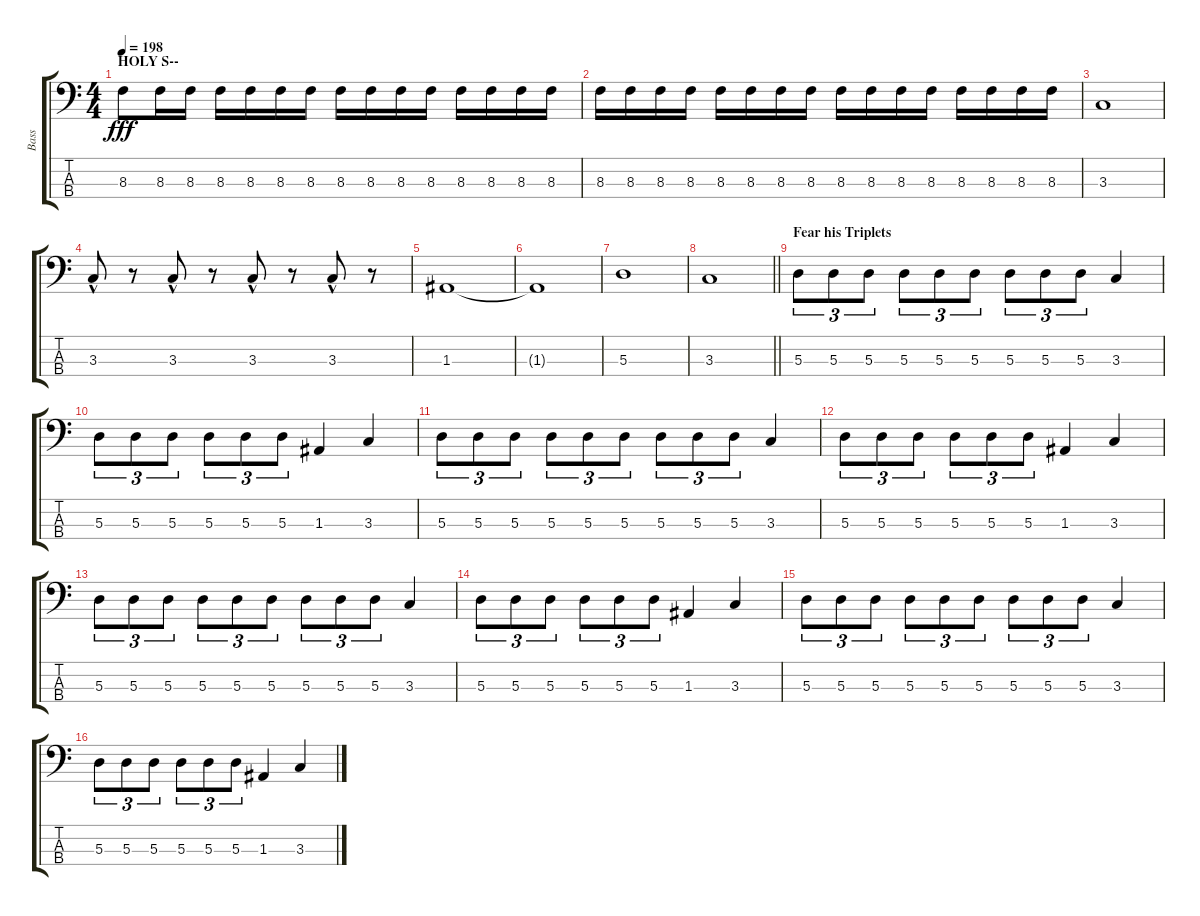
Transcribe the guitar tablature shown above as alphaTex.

\track ("Bass" "Bass") {instrument electricbassfinger}
\staff {score tabs}
\tuning (G2 D2 A1 E1) {hide}
\ts (4 4)
\section ("" "HOLY S--")
\tempo 198
\clef f4
\ks c
8.3.8{dy fff} 8.3.16 8.3.16 8.3.16 8.3.16 8.3.16 8.3.16 8.3.16 8.3.16 8.3.16 8.3.16 8.3.16 8.3.16 8.3.16 8.3.16 |
8.3.16 8.3.16 8.3.16 8.3.16 8.3.16 8.3.16 8.3.16 8.3.16 8.3.16 8.3.16 8.3.16 8.3.16 8.3.16 8.3.16 8.3.16 8.3.16 |
3.3.1 |
3.3{hac}.8 r.8 3.3{hac}.8 r.8 3.3{hac}.8 r.8 3.3{hac}.8 r.8 |
1.3.1 |
1.3{t}.1 |
5.3.1 |
\barLineRight lightlight
3.3.1 |
\section ("" "Fear his Triplets")
5.3.8{tu (3 2)} 5.3.8{tu (3 2)} 5.3.8{tu (3 2)} 5.3.8{tu (3 2)} 5.3.8{tu (3 2)} 5.3.8{tu (3 2)} 5.3.8{tu (3 2)} 5.3.8{tu (3 2)} 5.3.8{tu (3 2)} 3.3.4 |
5.3.8{tu (3 2)} 5.3.8{tu (3 2)} 5.3.8{tu (3 2)} 5.3.8{tu (3 2)} 5.3.8{tu (3 2)} 5.3.8{tu (3 2)} 1.3.4 3.3.4 |
5.3.8{tu (3 2)} 5.3.8{tu (3 2)} 5.3.8{tu (3 2)} 5.3.8{tu (3 2)} 5.3.8{tu (3 2)} 5.3.8{tu (3 2)} 5.3.8{tu (3 2)} 5.3.8{tu (3 2)} 5.3.8{tu (3 2)} 3.3.4 |
5.3.8{tu (3 2)} 5.3.8{tu (3 2)} 5.3.8{tu (3 2)} 5.3.8{tu (3 2)} 5.3.8{tu (3 2)} 5.3.8{tu (3 2)} 1.3.4 3.3.4 |
5.3.8{tu (3 2)} 5.3.8{tu (3 2)} 5.3.8{tu (3 2)} 5.3.8{tu (3 2)} 5.3.8{tu (3 2)} 5.3.8{tu (3 2)} 5.3.8{tu (3 2)} 5.3.8{tu (3 2)} 5.3.8{tu (3 2)} 3.3.4 |
5.3.8{tu (3 2)} 5.3.8{tu (3 2)} 5.3.8{tu (3 2)} 5.3.8{tu (3 2)} 5.3.8{tu (3 2)} 5.3.8{tu (3 2)} 1.3.4 3.3.4 |
5.3.8{tu (3 2)} 5.3.8{tu (3 2)} 5.3.8{tu (3 2)} 5.3.8{tu (3 2)} 5.3.8{tu (3 2)} 5.3.8{tu (3 2)} 5.3.8{tu (3 2)} 5.3.8{tu (3 2)} 5.3.8{tu (3 2)} 3.3.4 |
5.3.8{tu (3 2)} 5.3.8{tu (3 2)} 5.3.8{tu (3 2)} 5.3.8{tu (3 2)} 5.3.8{tu (3 2)} 5.3.8{tu (3 2)} 1.3.4 3.3.4
